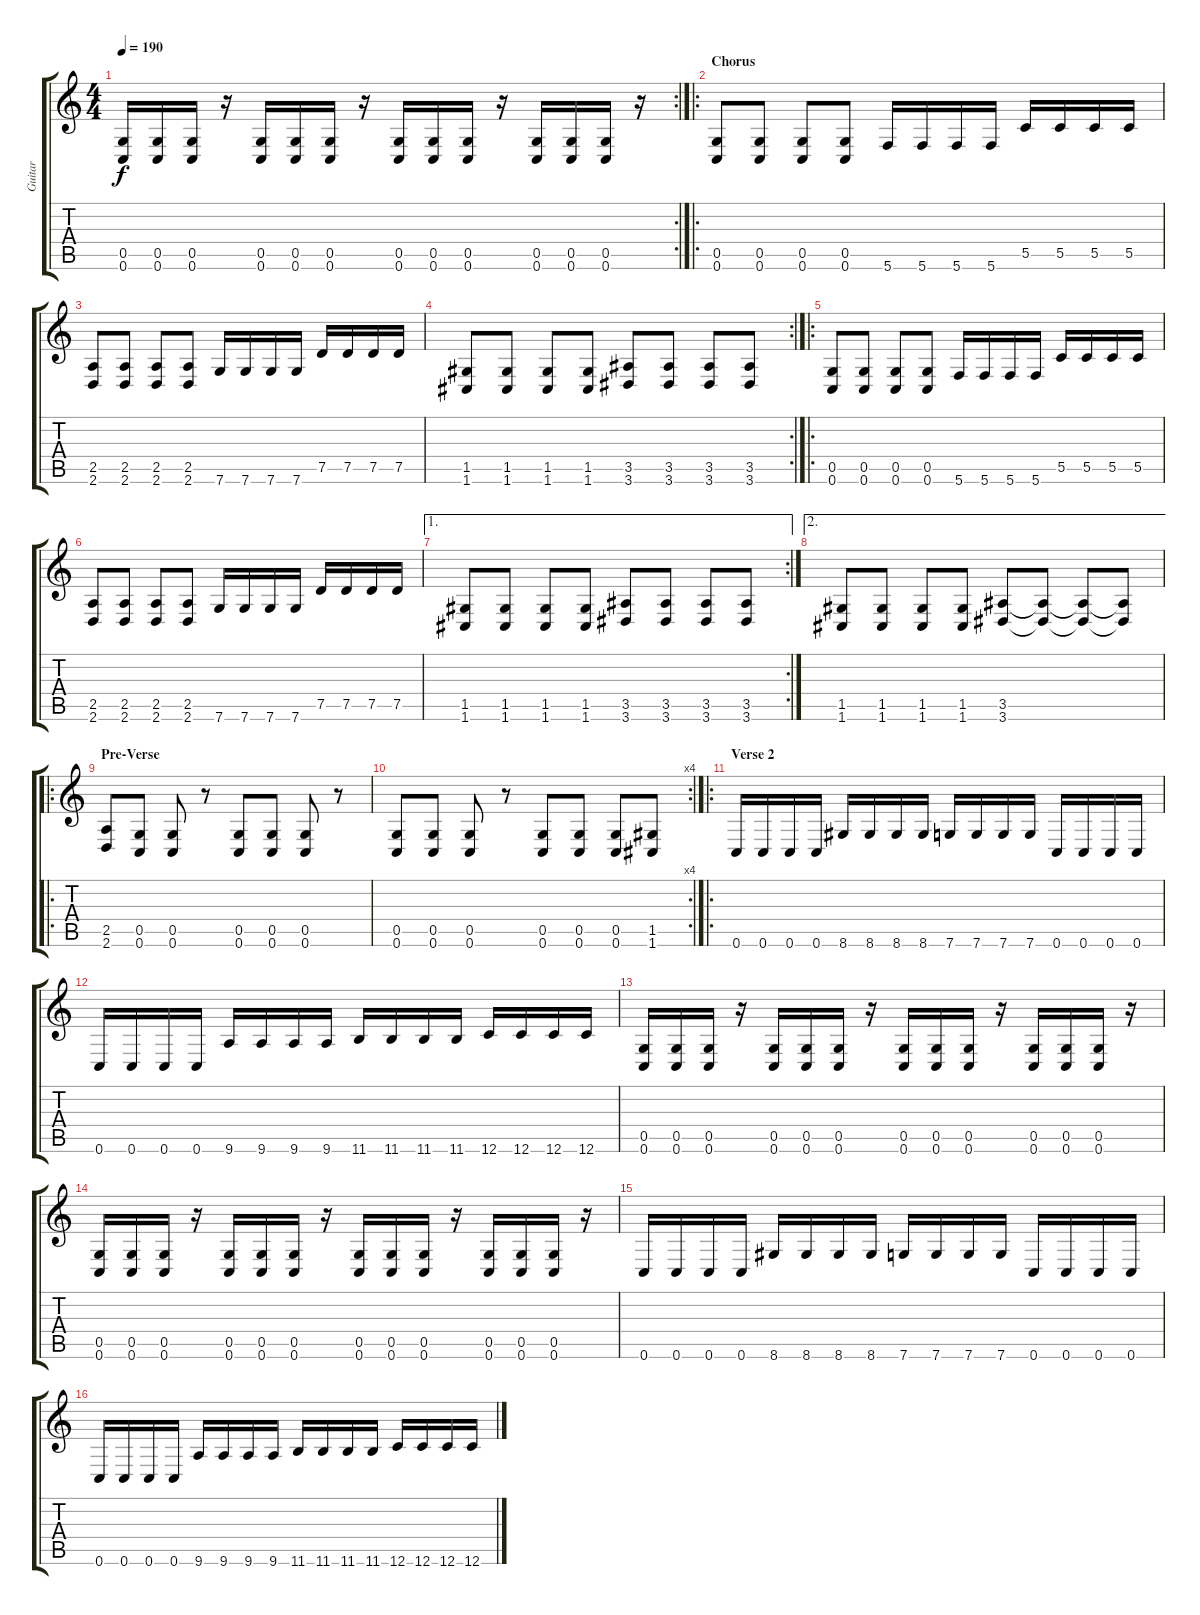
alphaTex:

\track ("Guitar" "Guitar") {instrument distortionguitar}
\staff {score tabs}
\tuning (D4 A3 F3 C3 G2 C2) {hide}
\rc 2
\ts (4 4)
\tempo 190
\clef g2
\ks c
(0.5 0.6).16{dy f} (0.5 0.6).16 (0.5 0.6).16 r.16 (0.5 0.6).16 (0.5 0.6).16 (0.5 0.6).16 r.16 (0.5 0.6).16 (0.5 0.6).16 (0.5 0.6).16 r.16 (0.5 0.6).16 (0.5 0.6).16 (0.5 0.6).16 r.16 |
\ro
\section ("" "Chorus")
(0.5 0.6).8 (0.5 0.6).8 (0.5 0.6).8 (0.5 0.6).8 5.6.16 5.6.16 5.6.16 5.6.16 5.5.16 5.5.16 5.5.16 5.5.16 |
(2.5 2.6).8 (2.5 2.6).8 (2.5 2.6).8 (2.5 2.6).8 7.6.16 7.6.16 7.6.16 7.6.16 7.5.16 7.5.16 7.5.16 7.5.16 |
\rc 2
(1.5 1.6).8 (1.5 1.6).8 (1.5 1.6).8 (1.5 1.6).8 (3.5 3.6).8 (3.5 3.6).8 (3.5 3.6).8 (3.5 3.6).8 |
\ro
(0.5 0.6).8 (0.5 0.6).8 (0.5 0.6).8 (0.5 0.6).8 5.6.16 5.6.16 5.6.16 5.6.16 5.5.16 5.5.16 5.5.16 5.5.16 |
(2.5 2.6).8 (2.5 2.6).8 (2.5 2.6).8 (2.5 2.6).8 7.6.16 7.6.16 7.6.16 7.6.16 7.5.16 7.5.16 7.5.16 7.5.16 |
\ae 1
\rc 2
(1.5 1.6).8 (1.5 1.6).8 (1.5 1.6).8 (1.5 1.6).8 (3.5 3.6).8 (3.5 3.6).8 (3.5 3.6).8 (3.5 3.6).8 |
\ae 2
(1.5 1.6).8 (1.5 1.6).8 (1.5 1.6).8 (1.5 1.6).8 (3.5 3.6).8 (3.5{t} 3.6{t}).8 (3.5{t} 3.6{t}).8 (3.5{t} 3.6{t}).8 |
\ro
\section ("" "Pre-Verse")
(2.5 2.6).8 (0.5 0.6).8 (0.5 0.6).8 r.8 (0.5 0.6).8 (0.5 0.6).8 (0.5 0.6).8 r.8 |
\rc 4
(0.5 0.6).8 (0.5 0.6).8 (0.5 0.6).8 r.8 (0.5 0.6).8 (0.5 0.6).8 (0.5 0.6).8 (1.5 1.6).8 |
\ro
\section ("" "Verse 2")
0.6.16 0.6.16 0.6.16 0.6.16 8.6.16 8.6.16 8.6.16 8.6.16 7.6.16 7.6.16 7.6.16 7.6.16 0.6.16 0.6.16 0.6.16 0.6.16 |
0.6.16 0.6.16 0.6.16 0.6.16 9.6.16 9.6.16 9.6.16 9.6.16 11.6.16 11.6.16 11.6.16 11.6.16 12.6.16 12.6.16 12.6.16 12.6.16 |
(0.5 0.6).16 (0.5 0.6).16 (0.5 0.6).16 r.16 (0.5 0.6).16 (0.5 0.6).16 (0.5 0.6).16 r.16 (0.5 0.6).16 (0.5 0.6).16 (0.5 0.6).16 r.16 (0.5 0.6).16 (0.5 0.6).16 (0.5 0.6).16 r.16 |
(0.5 0.6).16 (0.5 0.6).16 (0.5 0.6).16 r.16 (0.5 0.6).16 (0.5 0.6).16 (0.5 0.6).16 r.16 (0.5 0.6).16 (0.5 0.6).16 (0.5 0.6).16 r.16 (0.5 0.6).16 (0.5 0.6).16 (0.5 0.6).16 r.16 |
0.6.16 0.6.16 0.6.16 0.6.16 8.6.16 8.6.16 8.6.16 8.6.16 7.6.16 7.6.16 7.6.16 7.6.16 0.6.16 0.6.16 0.6.16 0.6.16 |
0.6.16 0.6.16 0.6.16 0.6.16 9.6.16 9.6.16 9.6.16 9.6.16 11.6.16 11.6.16 11.6.16 11.6.16 12.6.16 12.6.16 12.6.16 12.6.16
